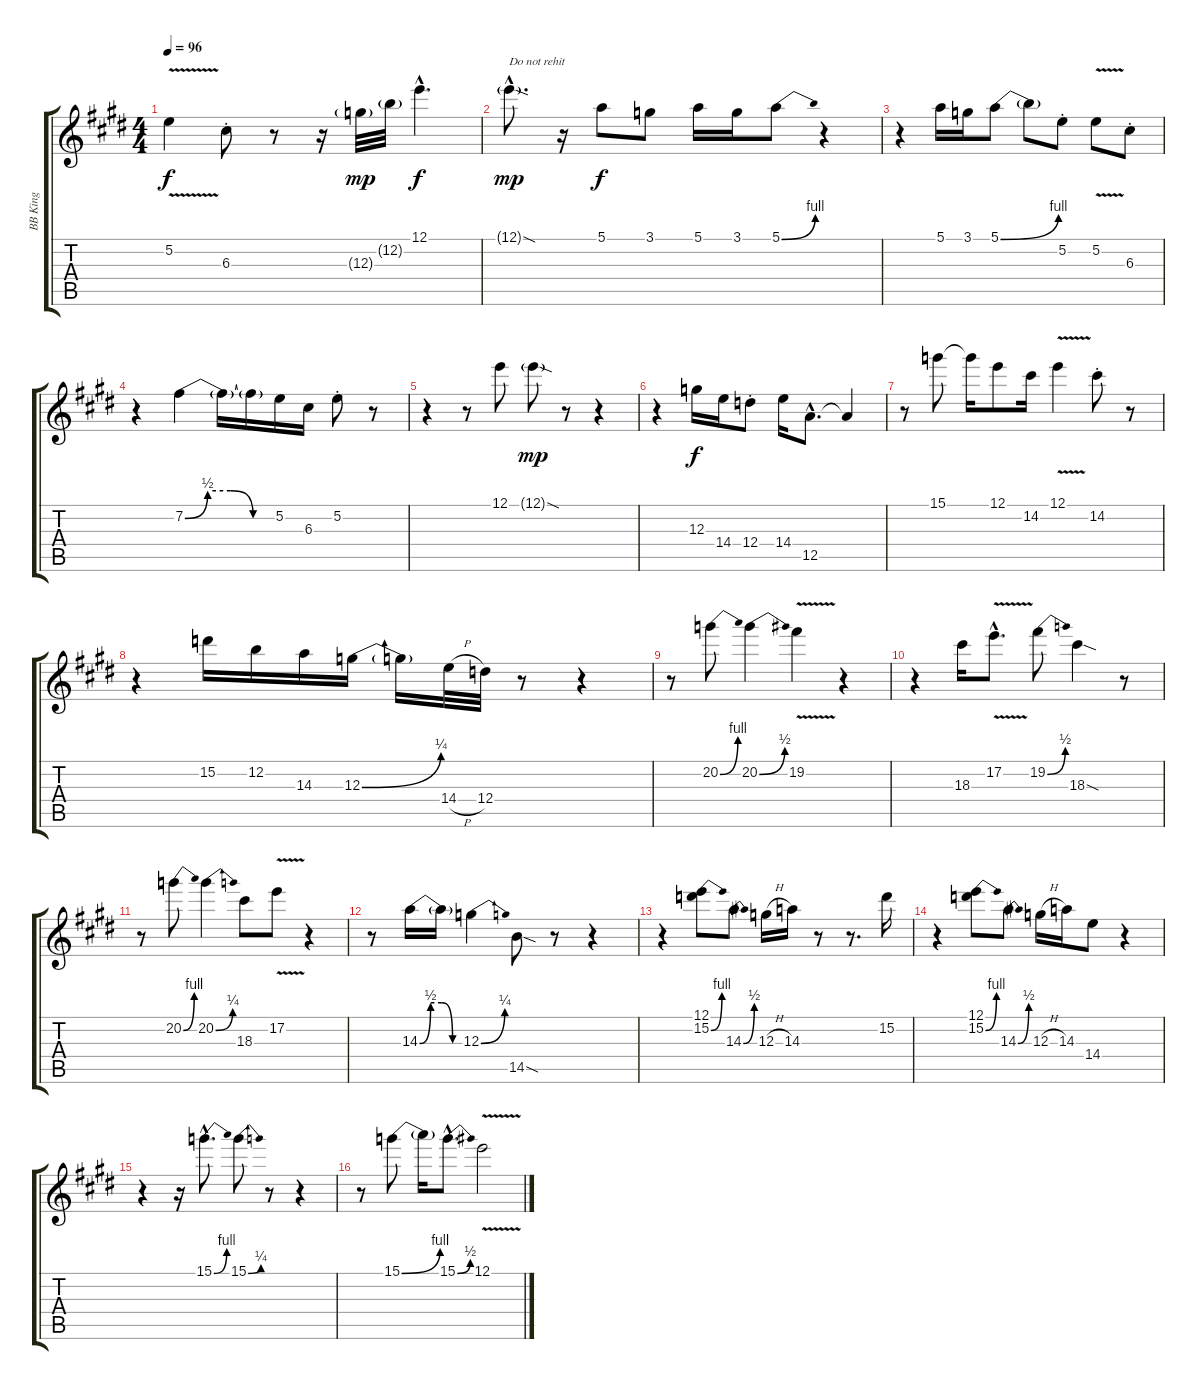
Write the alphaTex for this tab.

\track ("BB King" "BB King") {instrument overdrivenguitar}
\staff {score tabs}
\tuning (E4 B3 G3 D3 A2 E2) {hide}
\ts (4 4)
\tempo 96
\clef g2
\ks e
5.2{v}.4{dy f} 6.3{st}.8 r.8 r.16 12.3{g}.32{dy mp} 12.2{g}.32 12.1{hac}.4{d dy f} |
12.1{sod g hac}.8{d txt "Do not rehit" dy mp} r.16 5.1.8{dy f} 3.1.8 5.1.16 3.1.16 5.1{be (bend 0 0 60 4)}.8 r.4 |
r.4 5.1.16 3.1.16 5.1{be (bend 0 0 60 4)}.8 5.1{t}.8 5.2{st}.8 5.2{v}.8 6.3{st}.8 |
r.4 7.2{be (custom 0 0 15 2 30 2 45 0 60 0)}.4 7.2{t}.16 7.2{t}.16 5.2.16 6.3.16 5.2{st}.8 r.8 |
r.4 r.8 12.1.8 12.1{sod g}.8{dy mp} r.8 r.4 |
r.4 12.3.16{dy f} 14.4.16 12.4{st}.8 14.4.16 12.5{hac}.8{d} 12.5{t}.4 |
r.8 15.1.8 15.1{t}.16 12.1.8 14.2.16 12.1{v}.4 14.2{st}.8 r.8 |
r.4 15.2.16 12.2.16 14.3.16 12.3{be (bend 0 0 60 1)}.16 12.3{t}.16 14.4{h}.32 12.4.32 r.8 r.4 |
r.8 20.2{be (bend 0 0 60 4)}.8 20.2{be (bend 0 0 60 2)}.4 19.2{v}.4 r.4 |
r.4 18.3.16 17.2{v hac}.8{d} 19.2{be (bend 0 0 60 2)}.8 18.3{sod}.4 r.8 |
r.8 20.2{be (bend 0 0 60 4)}.8 20.2{be (bend 0 0 60 1)}.4 18.3.8 17.2{v}.8 r.4 |
r.8 14.3{be (custom 0 0 15 2 30 2 45 0 60 0)}.16 14.3{t}.16 12.3{be (bend 0 0 60 1)}.4 14.5{sod}.8 r.8 r.4 |
r.4 (12.1 15.2{be (bend 0 0 60 4)}).8 14.3{be (bend 0 0 60 2)}.8 12.3{h}.16 14.3.16 r.8 r.8{d} 15.2.16 |
r.4 (12.1 15.2{be (bend 0 0 60 4)}).8 14.3{be (bend 0 0 60 2)}.8 12.3{h}.16 14.3.16 14.4.8 r.4 |
r.4 r.16 15.1{be (bend 0 0 60 4) hac}.8{d} 15.1{be (bend 0 0 60 1)}.8 r.8 r.4 |
r.8 15.1{be (bend 0 0 60 4)}.8 15.1{t}.16 15.1{be (bend 0 0 60 2) hac}.8{d} 12.1{v}.2
